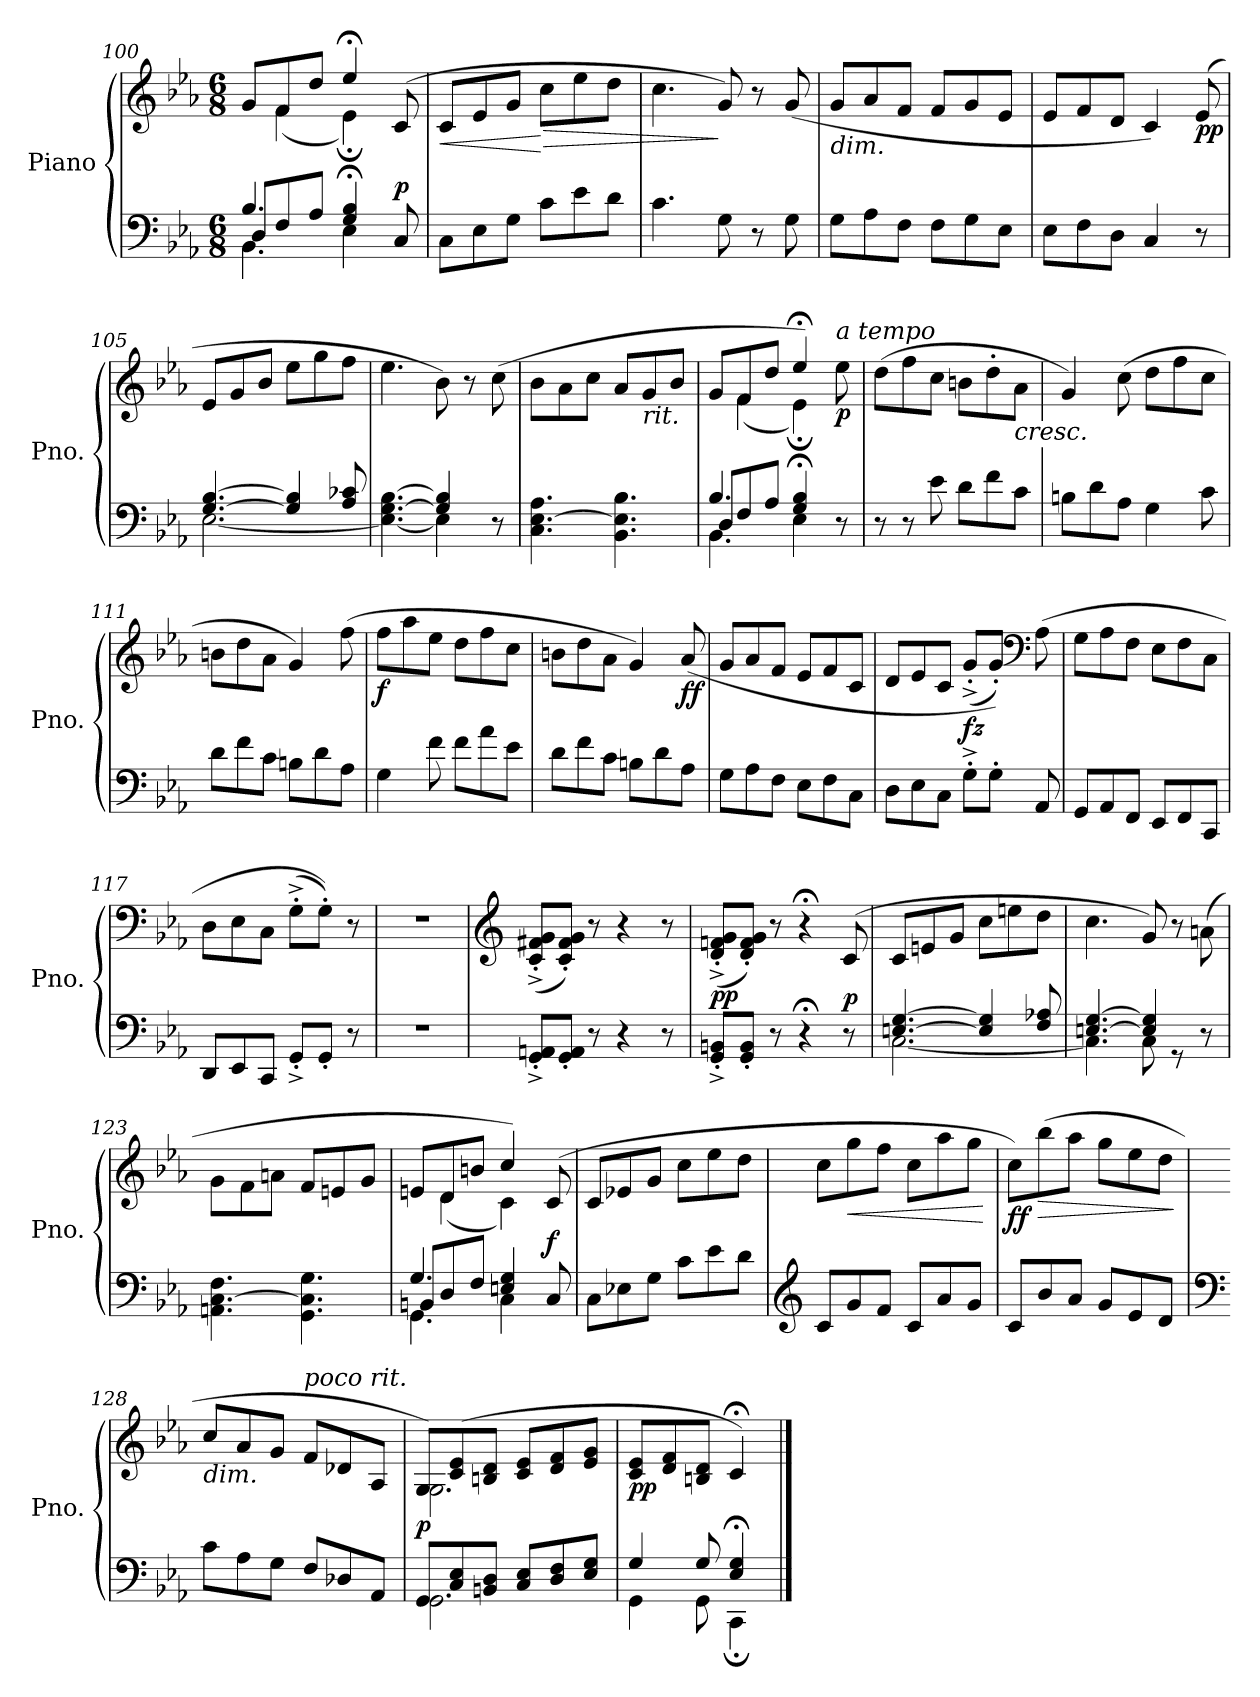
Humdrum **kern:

**kern	**kern	**dynam
*part1	*part1	*part1
*staff2	*staff1	*staff1/2
*I"Piano	*	*
*I'Pno.	*	*
*clefF4	*clefG2	*
*k[b-e-a-]	*k[b-e-a-]	*
*M6/8	*M6/8	*
=100	=100	=100
*^	*^	*
*	*^	*	*	*
4.B-/	8D/L	4.BB-\	8g/L	8ryy	.
.	8F/	.	8f/	(<4f\	.
.	8A-/J	.	8dd/J	.	.
4G/ 4B-/	4ryy	4E-;<\	4ee-;</	4e-;\)	.
!	!	!	!	!	!LO:DY:a=2
8C/	8ryy	8ryy	(>8c/	8ryy	p
=101	=101	=101	=101	=101	=101
!	!	!	!	!	!LO:HP:b
*v	*v	*v	*	*	*
*	*v	*v	*
8C\L	8c/L	<
8E-\	8e-/	.
8G\J	8g/J	.
!	!	!LO:HP:n=1:b
8c\L	8cc\L	[ >
8e-\	8ee-\	.
8d\J	8dd\J	.
!!LO:PB:g=z
=102	=102	=102
4.c\	4.cc\	.
8G\	8g/)	]
8r	8r	.
8G\	(<8g/	.
=103	=103	=103
!	!LO:TX:b:i:t=dim.	!
8G\L	8g/L	.
8A-\	8a-/	.
8F\J	8f/J	.
8F\L	8f/L	.
8G\	8g/	.
8E-\J	8e-/J	.
=104	=104	=104
8E-\L	8e-/L	.
8F\	8f/	.
8D\J	8d/J	.
4C/	4c/)	.
!	!	!LO:DY:b
8r	(>8e-/	pp
=105	=105	=105
*^	*	*
[4.G/ [4.B-/	[2.E-\	8e-/L	.
.	.	8g/	.
.	.	8b-/J	.
4G/] 4B-/]	.	8ee-\L	.
.	.	8gg\	.
8A-/ 8c-X/	.	8ff\J	.
=106	=106	=106	=106
4.E-\_ [4.G\ [4.B-\	4.ryy	4.ee-\	.
4E-\]	4G/] 4B-/]	8b-\)	.
.	.	8r	.
8r	8ryy	(>8cc\	.
*v	*v	*	*
!!LO:LB:g=z
=107	=107	=107
4.C\ [4.E-\ 4.A-\	8b-\L	.
.	8a-\	.
.	8cc\J	.
4.BB-\ 4.E-\] 4.B-\	8a-/L	.
!	!LO:TX:b:i:t=rit.	!
.	8g/	.
.	8b-/J	.
=108	=108	=108
*^	*^	*
*	*^	*	*	*
4.B-/	8D/L	4.BB-\	8g/L	8ryy	.
.	8F/	.	8f/	(<4f\	.
.	8A-/J	.	8dd/J	.	.
4G/ 4B-/	4.ryy	4E-;<\	4ee-;</)	4e-;\)	.
!	!	!	!LO:TX:i:t=a tempo	!	!
!	!	!	!	!	!LO:DY:b
8r	.	8ryy	8ryy	8ee-\	p
*v	*v	*v	*	*	*
*	*v	*v	*
=109	=109	=109
8r	(>8dd\L	.
8r	8ff\	.
8e-\	8cc\J	.
8d\L	8bn\L	.
8f\	8dd'\	.
!	!LO:TX:b:i:t=cresc.	!
8c\J	8a-\J	.
=110	=110	=110
8Bn\L	4g/)	.
8d\	.	.
8A-\J	(>8cc\	.
4G\	8dd\L	.
.	8ff\	.
8c\	8cc\J	.
=111	=111	=111
8d\L	8bn\L	.
8f\	8dd\	.
8c\J	8a-\J	.
8Bn\L	4g/)	.
8d\	.	.
8A-\J	(>8ff\	.
=112	=112	=112
!	!	!LO:DY:b
4G\	8ff\L	f
.	8aa-\	.
8f\	8ee-\J	.
8f\L	8dd\L	.
8a-\	8ff\	.
8e-\J	8cc\J	.
!!LO:LB:g=z
=113	=113	=113
8d\L	8bn\L	.
8f\	8dd\	.
8c\J	8a-\J	.
8Bn\L	4g/)	.
8d\	.	.
!	!	!LO:DY:b
8A-\J	(<8a-/	ff
=114	=114	=114
8G\L	8g/L	.
8A-\	8a-/	.
8F\J	8f/J	.
8E-\L	8e-/L	.
8F\	8f/	.
8C\J	8c/J	.
=115	=115	=115
8D\L	8d/L	.
8E-\	8e-/	.
8C\J	8c/J	.
!	!	!LO:DY:b
8G'^\L	(<8g'^/L	fz
8G'\J	8g'/J))	.
*	*clefF4	*
8AA-/	(>8A-\	.
=116	=116	=116
8GG/L	8G\L	.
8AA-/	8A-\	.
8FF/J	8F\J	.
8EE-/L	8E-\L	.
8FF/	8F\	.
8CC/J	8C\J	.
=117	=117	=117
8DD/L	8D\L	.
8EE-/	8E-\	.
8CC/J	8C\J	.
8GG'^/L	(>8G'^\L	.
8GG'/J	8G'\J))	.
8r	8r	.
=118	=118	=118
2.r	2.r	.
!!LO:LB:g=z
=119	=119	=119
*	*clefG2	*
8GG/'^ 8AAn/'^L	(<8c/'^ 8f#X/'^ 8g/'^L	.
8GG/' 8AA/'J	8c/' 8f#/' 8g/'J)	.
8r	8r	.
4r	4r	.
8r	8r	.
=120	=120	=120
!	!	!LO:DY:a=2
8GG/'^ 8BBn/'^L	(<8d/'^ 8fn/'^ 8g/'^L	pp
8GG/' 8BB/'J	8d/' 8f/' 8g/'J)	.
8r	8r	.
4r;<	4r;<	.
!	!	!LO:DY:a=2
8r	(>8c/	p
=121	=121	=121
*^	*	*
[4.En/ [4.G/	[2.C\	8c/L	.
.	.	8en/	.
.	.	8g/J	.
4E/] 4G/]	.	8cc\L	.
.	.	8een\	.
8F/ 8A-X/	.	8dd\J	.
=122	=122	=122	=122
[4.En/ [4.G/	4.C\]	4.cc\	.
4E/] 4G/]	8C\	8g/)	.
.	8r	8r	.
8r	8ryy	(>8an\	.
*v	*v	*	*
=123	=123	=123
4.AAn\ [4.C\ 4.F\	8g\L	.
.	8f\	.
.	8an\J	.
4.GG\ 4.C\] 4.G\	8f/L	.
.	8en/	.
.	8g/J	.
=124	=124	=124
*^	*^	*
*	*^	*	*	*
4.G/	8BBn/L	4.GG\	8en/L	8ryy	.
.	8D/	.	8d/	(<4d\	.
.	8F/J	.	8bn/J	.	.
4En/ 4G/	4.ryy	4C\	4cc/)	4c\)	.
!	!	!	!	!	!LO:DY:a=2
8C/	.	8ryy	(>8c/	8ryy	f
*v	*v	*v	*	*	*
*	*v	*v	*
!!LO:LB:g=z
=125	=125	=125
8C\L	8c/L	.
8E-X\	8e-X/	.
8G\J	8g/J	.
8c\L	8cc\L	.
8e-\	8ee-\	.
8d\J	8dd\J	.
=126	=126	=126
*clefG2	*	*
8c/L	8cc\L	.
!	!	!LO:HP:b
8g/	8gg\	<
8f/J	8ff\J	.
8c/L	8cc\L	.
8a-/	8aa-\	.
8g/J	8gg\J	.
.	.	[
=127	=127	=127
!	!	!LO:DY:b
8c/L	8cc\L)	ff
!	!	!LO:HP:b
8b-/	(>8bb-\	>
8a-/J	8aa-\J	.
8g/L	8gg\L	.
8e-/	8ee-\	.
8d/J	8dd\J	.
.	.	]
=128	=128	=128
*clefF4	*	*
!	!LO:TX:b:i:t=dim.	!
8c\L	8cc/L	.
8A-\	8a-/	.
8G\J	8g/J	.
!	!LO:TX:a:i:t=poco rit.	!
8F/L	8f/L	.
8D-X/	8d-X/	.
8AA-/J	8A-/J	.
=129	=129	=129
*^	*^	*
!	!	!	!	!LO:DY:b
8GG/L	2.GG\	8G/L)	2.G\	p
8C/ 8E-/	.	(>8c/ 8e-/	.	.
8BBn/ 8D/J	.	8Bn/ 8d/J	.	.
8C/ 8E-/L	.	8c/ 8e-/L	.	.
8D/ 8F/	.	8d/ 8f/	.	.
8E-/ 8G/J	.	8e-/ 8g/J	.	.
*	*	*v	*v	*
=130	=130	=130	=130
!	!	!	!LO:DY:b
4G/	4GG\	8c/ 8e-/L	pp
.	.	8d/ 8f/	.
8G/	8GG\	8Bn/ 8d/J	.
4E-/;< 4G/;<	4CC;\	4c;</)	.
*v	*v	*	*
==	==	==
*-	*-	*-
